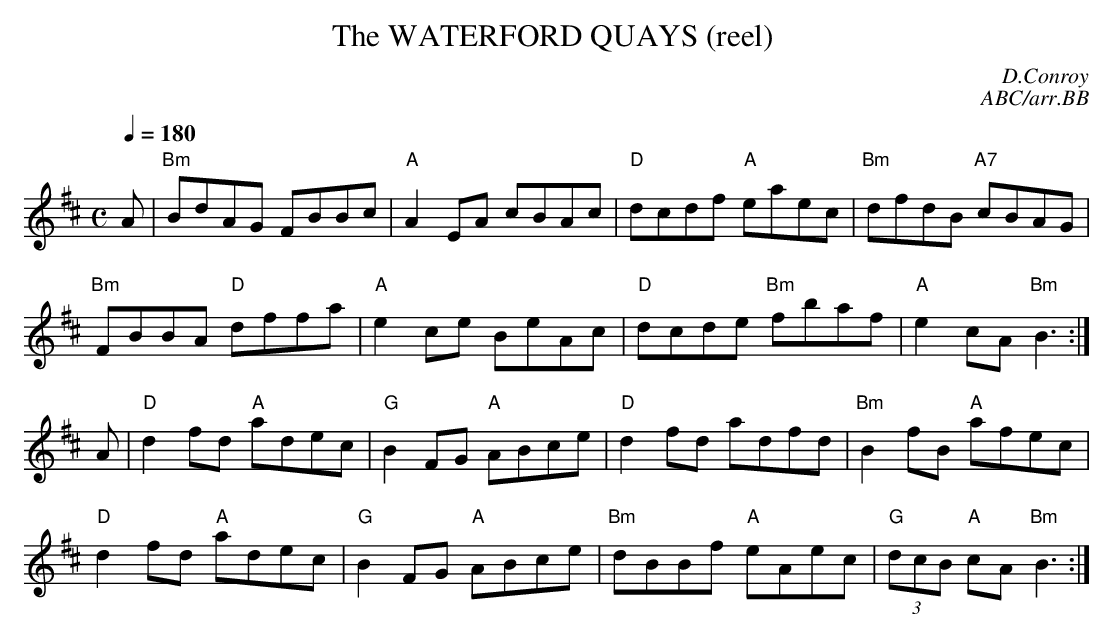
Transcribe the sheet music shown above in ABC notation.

X:1
T:WATERFORD QUAYS (reel) , The
C:D.Conroy
C:ABC/arr.BB
Q:1/4=180
M:C
L:1/8
K:Bm
A|"Bm"BdAG FBBc|"A"A2EA cBAc|"D"dcdf "A"eaec|"Bm"dfdB "A7"cBAG|
"Bm"FBBA "D"dffa|"A"e2ce BeAc|"D"dcde "Bm"fbaf|"A"e2cA "Bm"B3 :|
A|"D"d2fd "A"adec|"G"B2FG "A"ABce|"D"d2fd adfd|"Bm"B2fB "A"afec|
"D"d2fd "A"adec|"G"B2FG "A"ABce|"Bm"dBBf "A"eAec|"G"(3dcB "A"cA "Bm"B3 :|
